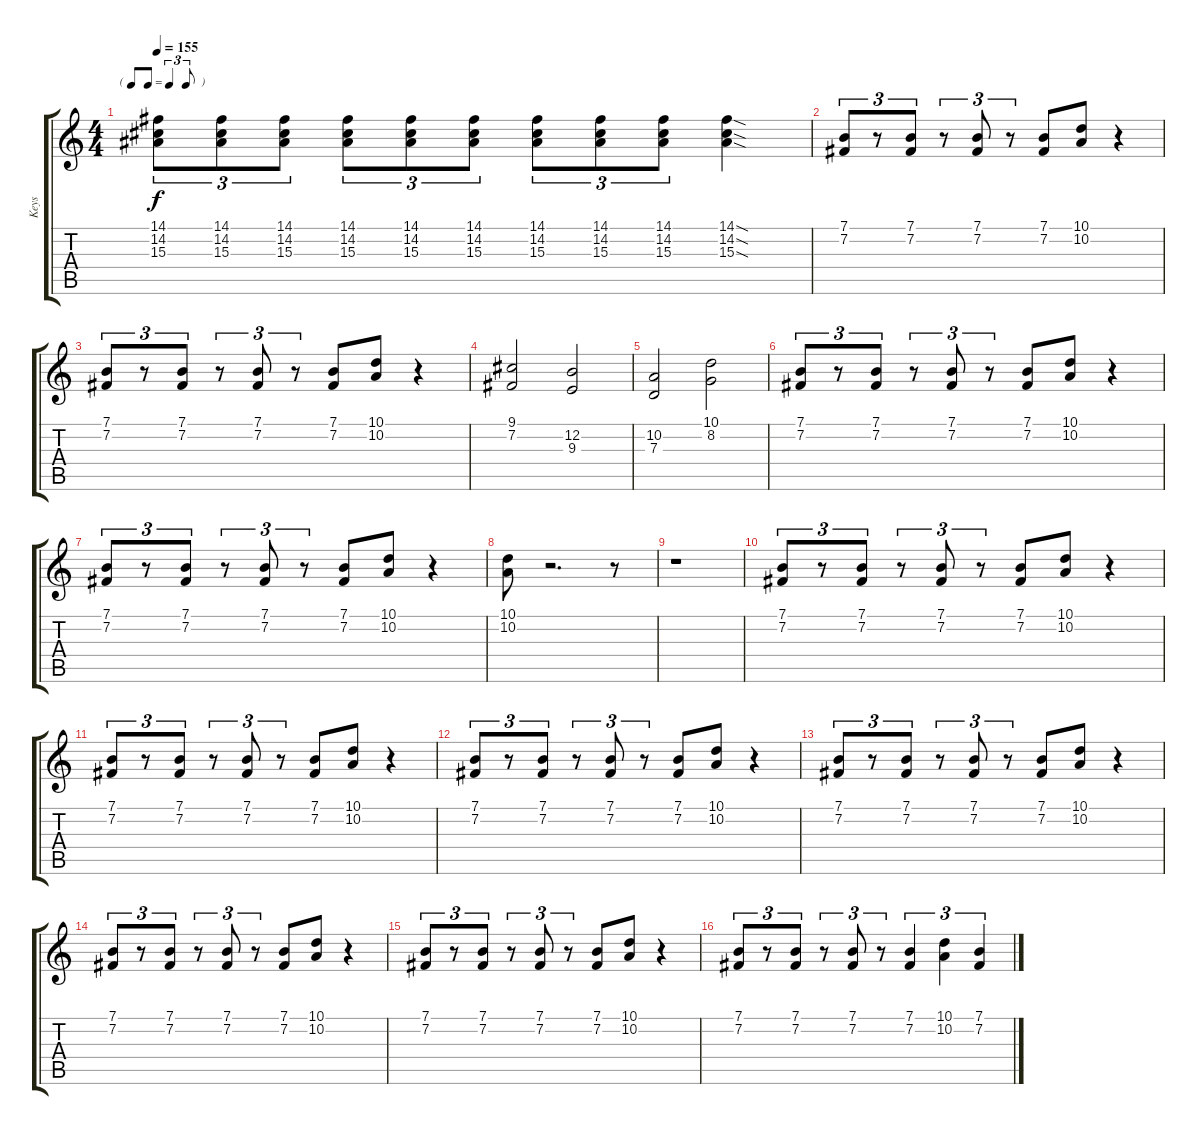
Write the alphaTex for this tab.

\track ("Keys" "Keys") {instrument rockorgan}
\staff {score tabs}
\tuning (E4 B3 G3 D3 A2 E2) {hide}
\ts (4 4)
\tf triplet8th
\tempo 155
\clef g2
\ks c
(14.1 14.2 15.3).8{tu (3 2) dy f} (14.1 14.2 15.3).8{tu (3 2)} (14.1 14.2 15.3).8{tu (3 2)} (14.1 14.2 15.3).8{tu (3 2)} (14.1 14.2 15.3).8{tu (3 2)} (14.1 14.2 15.3).8{tu (3 2)} (14.1 14.2 15.3).8{tu (3 2)} (14.1 14.2 15.3).8{tu (3 2)} (14.1 14.2 15.3).8{tu (3 2)} (14.1{sod} 14.2{sod} 15.3{sod}).4 |
(7.1 7.2).8{tu (3 2)} r.8{tu (3 2)} (7.1 7.2).8{tu (3 2)} r.8{tu (3 2)} (7.1 7.2).8{tu (3 2)} r.8{tu (3 2)} (7.1 7.2).8 (10.1 10.2).8 r.4 |
(7.1 7.2).8{tu (3 2)} r.8{tu (3 2)} (7.1 7.2).8{tu (3 2)} r.8{tu (3 2)} (7.1 7.2).8{tu (3 2)} r.8{tu (3 2)} (7.1 7.2).8 (10.1 10.2).8 r.4 |
(9.1 7.2).2 (12.2 9.3).2 |
(10.2 7.3).2 (10.1 8.2).2 |
(7.1 7.2).8{tu (3 2)} r.8{tu (3 2)} (7.1 7.2).8{tu (3 2)} r.8{tu (3 2)} (7.1 7.2).8{tu (3 2)} r.8{tu (3 2)} (7.1 7.2).8 (10.1 10.2).8 r.4 |
(7.1 7.2).8{tu (3 2)} r.8{tu (3 2)} (7.1 7.2).8{tu (3 2)} r.8{tu (3 2)} (7.1 7.2).8{tu (3 2)} r.8{tu (3 2)} (7.1 7.2).8 (10.1 10.2).8 r.4 |
(10.1 10.2).8 r.2{d} r.8 |
r.1 |
(7.1 7.2).8{tu (3 2)} r.8{tu (3 2)} (7.1 7.2).8{tu (3 2)} r.8{tu (3 2)} (7.1 7.2).8{tu (3 2)} r.8{tu (3 2)} (7.1 7.2).8 (10.1 10.2).8 r.4 |
(7.1 7.2).8{tu (3 2)} r.8{tu (3 2)} (7.1 7.2).8{tu (3 2)} r.8{tu (3 2)} (7.1 7.2).8{tu (3 2)} r.8{tu (3 2)} (7.1 7.2).8 (10.1 10.2).8 r.4 |
(7.1 7.2).8{tu (3 2)} r.8{tu (3 2)} (7.1 7.2).8{tu (3 2)} r.8{tu (3 2)} (7.1 7.2).8{tu (3 2)} r.8{tu (3 2)} (7.1 7.2).8 (10.1 10.2).8 r.4 |
(7.1 7.2).8{tu (3 2)} r.8{tu (3 2)} (7.1 7.2).8{tu (3 2)} r.8{tu (3 2)} (7.1 7.2).8{tu (3 2)} r.8{tu (3 2)} (7.1 7.2).8 (10.1 10.2).8 r.4 |
(7.1 7.2).8{tu (3 2)} r.8{tu (3 2)} (7.1 7.2).8{tu (3 2)} r.8{tu (3 2)} (7.1 7.2).8{tu (3 2)} r.8{tu (3 2)} (7.1 7.2).8 (10.1 10.2).8 r.4 |
(7.1 7.2).8{tu (3 2)} r.8{tu (3 2)} (7.1 7.2).8{tu (3 2)} r.8{tu (3 2)} (7.1 7.2).8{tu (3 2)} r.8{tu (3 2)} (7.1 7.2).8 (10.1 10.2).8 r.4 |
(7.1 7.2).8{tu (3 2)} r.8{tu (3 2)} (7.1 7.2).8{tu (3 2)} r.8{tu (3 2)} (7.1 7.2).8{tu (3 2)} r.8{tu (3 2)} (7.1 7.2).4{tu (3 2)} (10.1 10.2).4{tu (3 2)} (7.1 7.2).4{tu (3 2)}
